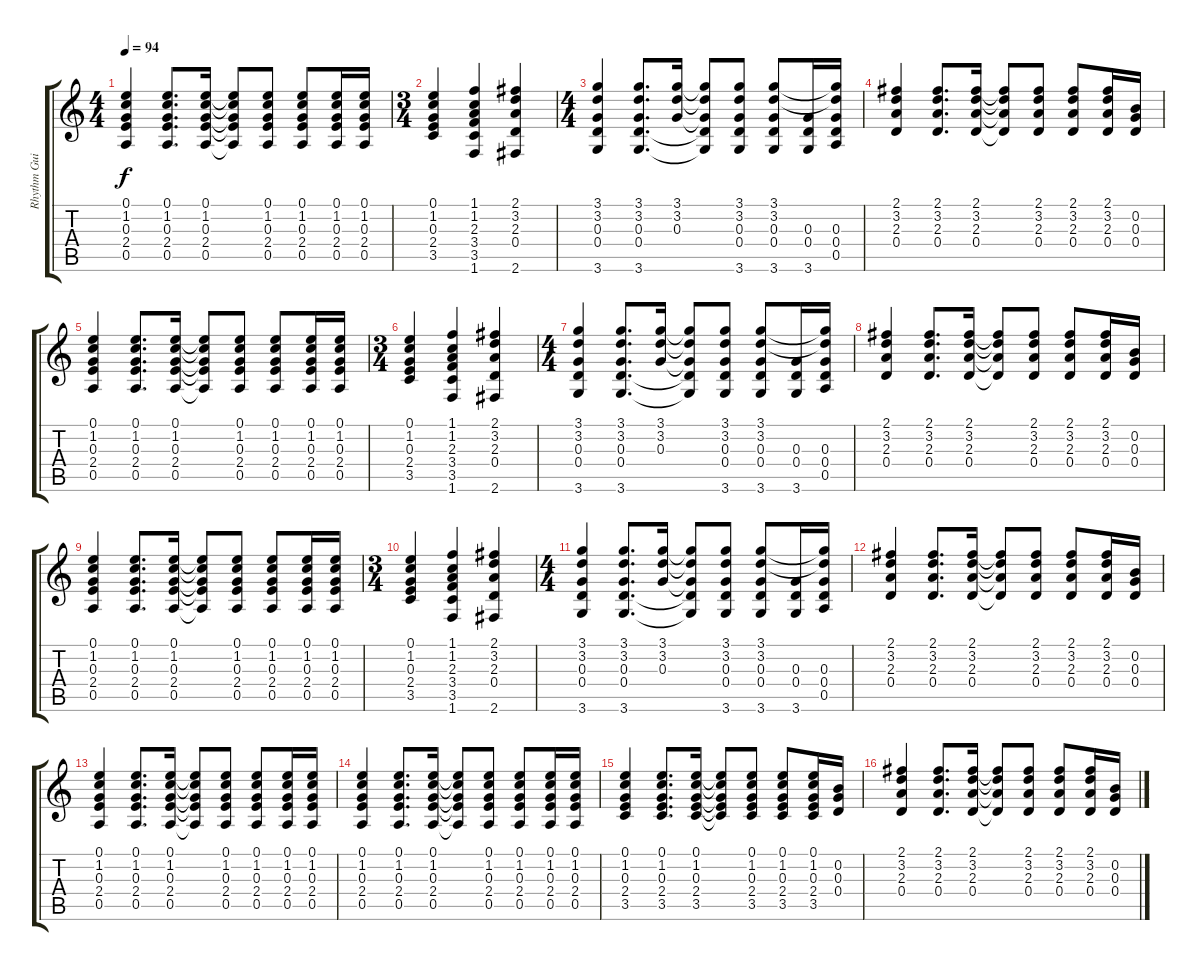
\track ("Rhythm Guitar" "Rhythm Gui") {instrument distortionguitar}
\staff {score tabs}
\tuning (E4 B3 G3 D3 A2 E2) {hide}
\ts (4 4)
\tempo 94
\clef g2
\ks c
(0.1 1.2 0.3 2.4 0.5).4{dy f} (0.1 1.2 0.3 2.4 0.5).8{d} (0.1 1.2 0.3 2.4 0.5).16 (0.1{t} 1.2{t} 0.3{t} 2.4{t} 0.5{t}).8 (0.1 1.2 0.3 2.4 0.5).8 (0.1 1.2 0.3 2.4 0.5).8 (0.1 1.2 0.3 2.4 0.5).16 (0.1 1.2 0.3 2.4 0.5).16 |
\ts (3 4)
(0.1 1.2 0.3 2.4 3.5).4 (1.1 1.2 2.3 3.4 3.5 1.6).4 (2.1 3.2 2.3 0.4 2.6).4 |
\ts (4 4)
(3.1 3.2 0.3 0.4 3.6).4 (3.1 3.2 0.3 0.4 3.6).8{d} (3.1 3.2 0.3).16 (3.1{t} 3.2{t} 0.3{t} 0.4{t} 3.6{t}).8 (3.1 3.2 0.3 0.4 3.6).8 (3.1 3.2 0.3 0.4 3.6).8 (0.3 0.4 3.6).16 (3.1{t} 3.2{t} 0.3 0.4 0.5).16 |
(2.1 3.2 2.3 0.4).4 (2.1 3.2 2.3 0.4).8{d} (2.1 3.2 2.3 0.4).16 (2.1{t} 3.2{t} 2.3{t} 0.4{t}).8 (2.1 3.2 2.3 0.4).8 (2.1 3.2 2.3 0.4).8 (2.1 3.2 2.3 0.4).16 (0.2 0.3 0.4).16 |
(0.1 1.2 0.3 2.4 0.5).4 (0.1 1.2 0.3 2.4 0.5).8{d} (0.1 1.2 0.3 2.4 0.5).16 (0.1{t} 1.2{t} 0.3{t} 2.4{t} 0.5{t}).8 (0.1 1.2 0.3 2.4 0.5).8 (0.1 1.2 0.3 2.4 0.5).8 (0.1 1.2 0.3 2.4 0.5).16 (0.1 1.2 0.3 2.4 0.5).16 |
\ts (3 4)
(0.1 1.2 0.3 2.4 3.5).4 (1.1 1.2 2.3 3.4 3.5 1.6).4 (2.1 3.2 2.3 0.4 2.6).4 |
\ts (4 4)
(3.1 3.2 0.3 0.4 3.6).4 (3.1 3.2 0.3 0.4 3.6).8{d} (3.1 3.2 0.3).16 (3.1{t} 3.2{t} 0.3{t} 0.4{t} 3.6{t}).8 (3.1 3.2 0.3 0.4 3.6).8 (3.1 3.2 0.3 0.4 3.6).8 (0.3 0.4 3.6).16 (3.1{t} 3.2{t} 0.3 0.4 0.5).16 |
(2.1 3.2 2.3 0.4).4 (2.1 3.2 2.3 0.4).8{d} (2.1 3.2 2.3 0.4).16 (2.1{t} 3.2{t} 2.3{t} 0.4{t}).8 (2.1 3.2 2.3 0.4).8 (2.1 3.2 2.3 0.4).8 (2.1 3.2 2.3 0.4).16 (0.2 0.3 0.4).16 |
(0.1 1.2 0.3 2.4 0.5).4 (0.1 1.2 0.3 2.4 0.5).8{d} (0.1 1.2 0.3 2.4 0.5).16 (0.1{t} 1.2{t} 0.3{t} 2.4{t} 0.5{t}).8 (0.1 1.2 0.3 2.4 0.5).8 (0.1 1.2 0.3 2.4 0.5).8 (0.1 1.2 0.3 2.4 0.5).16 (0.1 1.2 0.3 2.4 0.5).16 |
\ts (3 4)
(0.1 1.2 0.3 2.4 3.5).4 (1.1 1.2 2.3 3.4 3.5 1.6).4 (2.1 3.2 2.3 0.4 2.6).4 |
\ts (4 4)
(3.1 3.2 0.3 0.4 3.6).4 (3.1 3.2 0.3 0.4 3.6).8{d} (3.1 3.2 0.3).16 (3.1{t} 3.2{t} 0.3{t} 0.4{t} 3.6{t}).8 (3.1 3.2 0.3 0.4 3.6).8 (3.1 3.2 0.3 0.4 3.6).8 (0.3 0.4 3.6).16 (3.1{t} 3.2{t} 0.3 0.4 0.5).16 |
(2.1 3.2 2.3 0.4).4 (2.1 3.2 2.3 0.4).8{d} (2.1 3.2 2.3 0.4).16 (2.1{t} 3.2{t} 2.3{t} 0.4{t}).8 (2.1 3.2 2.3 0.4).8 (2.1 3.2 2.3 0.4).8 (2.1 3.2 2.3 0.4).16 (0.2 0.3 0.4).16 |
(0.1 1.2 0.3 2.4 0.5).4 (0.1 1.2 0.3 2.4 0.5).8{d} (0.1 1.2 0.3 2.4 0.5).16 (0.1{t} 1.2{t} 0.3{t} 2.4{t} 0.5{t}).8 (0.1 1.2 0.3 2.4 0.5).8 (0.1 1.2 0.3 2.4 0.5).8 (0.1 1.2 0.3 2.4 0.5).16 (0.1 1.2 0.3 2.4 0.5).16 |
(0.1 1.2 0.3 2.4 0.5).4 (0.1 1.2 0.3 2.4 0.5).8{d} (0.1 1.2 0.3 2.4 0.5).16 (0.1{t} 1.2{t} 0.3{t} 2.4{t} 0.5{t}).8 (0.1 1.2 0.3 2.4 0.5).8 (0.1 1.2 0.3 2.4 0.5).8 (0.1 1.2 0.3 2.4 0.5).16 (0.1 1.2 0.3 2.4 0.5).16 |
(0.1 1.2 0.3 2.4 3.5).4 (0.1 1.2 0.3 2.4 3.5).8{d} (0.1 1.2 0.3 2.4 3.5).16 (0.1{t} 1.2{t} 0.3{t} 2.4{t} 3.5{t}).8 (0.1 1.2 0.3 2.4 3.5).8 (0.1 1.2 0.3 2.4 3.5).8 (0.1 1.2 0.3 2.4 3.5).16 (0.2 0.3 0.4).16 |
(2.1 3.2 2.3 0.4).4 (2.1 3.2 2.3 0.4).8{d} (2.1 3.2 2.3 0.4).16 (2.1{t} 3.2{t} 2.3{t} 0.4{t}).8 (2.1 3.2 2.3 0.4).8 (2.1 3.2 2.3 0.4).8 (2.1 3.2 2.3 0.4).16 (0.2 0.3 0.4).16
